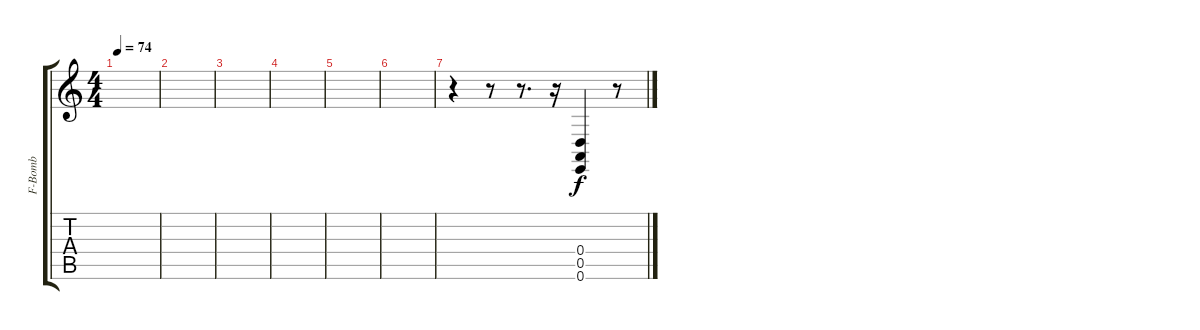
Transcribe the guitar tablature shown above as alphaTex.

\track ("F-Bomb" "F-Bomb") {instrument gunshot}
\staff {score tabs}
\tuning (E4 B3 G3 D3 A2 E2) {hide}
\ts (4 4)
\tempo 74
\clef g2
\ks c
|
|
|
|
|
|
r.4 r.8 r.8{d} r.16 (0.4 0.5 0.6).4 r.8
